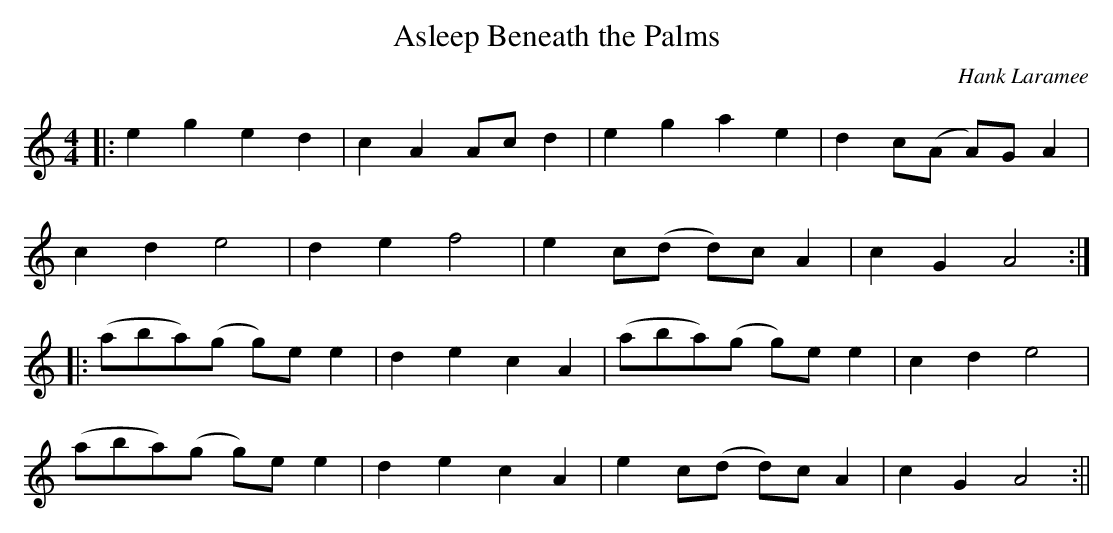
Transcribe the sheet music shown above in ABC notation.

X:1
T:Asleep Beneath the Palms
M:4/4
C:Hank Laramee
K:Am
||:e2 g2 e2 d2 | c2 A2 Ac d2 | e2 g2 a2 e2 | d2 c(A A)G A2 |
  c2 d2 e4      | d2 e2 f4       | e2 c(d d)c A2 | c2 G2 A4        :||:
(aba)(g g)ee2  |  d2 e2 c2 A2 |  (aba)(g g)ee2  | c2 d2 e4   |
(aba)(g g)ee2  |  d2 e2 c2 A2 | e2 c(d d)c A2 | c2 G2 A4     :||
